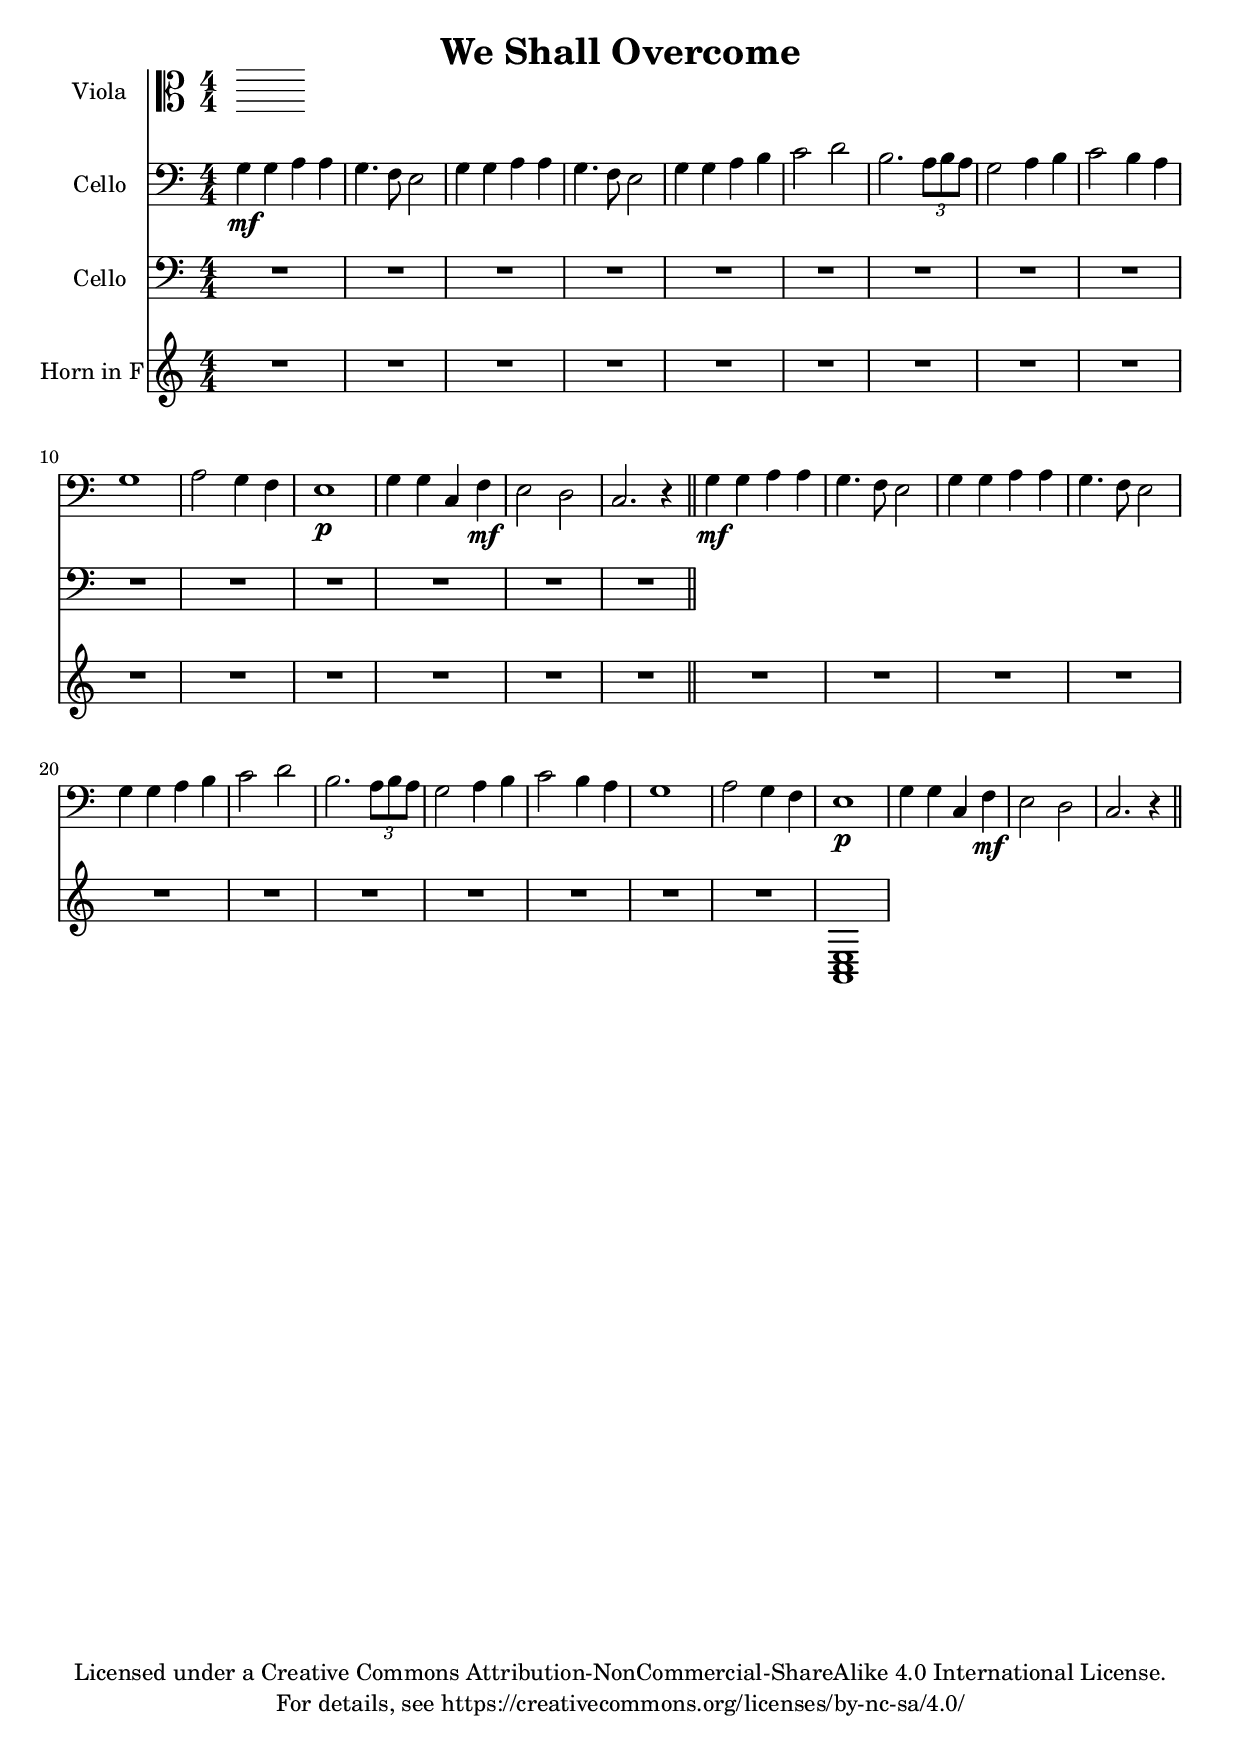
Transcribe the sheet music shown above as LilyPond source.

\version "2.18.2"

\header {
  title = "We Shall Overcome"
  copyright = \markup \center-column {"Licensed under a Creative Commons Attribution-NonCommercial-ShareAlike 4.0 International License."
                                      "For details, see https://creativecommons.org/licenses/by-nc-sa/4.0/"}
}

verse = {
    g4 \mf g4 a4 a4 % solo
    g4. f8 e2
    %ensemble
    <g>4 <g>4 <a>4 <a>4
    g4. f8 e2
    g4 g4 a4 b4
    c2 d2
    b2. \tuplet 3/2 {a8 b a}
    g2 a4 b4
    c2 b4 a4
    g1
    a2 g4 f4
    e1 
    g4 g4 c,4 f4 
    e2 d2
    c2.r4
}

global = {
  \key c \major \numericTimeSignature\time 4/4
}
%try transposing down from g to d
verse = {
    g4 \mf g4 a4 a4 % solo
    g4. f8 e2
    %ensemble
    <g>4 <g>4 <a>4 <a>4
    g4. f8 e2
    g4 g4 a4 b4
    c2 d2
    b2. \tuplet 3/2 {a8 b a}
    g2 a4 b4
    c2 b4 a4
    g1
    a2 g4 f4
    e1 \p
    g4 g4 c,4 f4 \mf
    e2 d2
    c2.r4
}

viola = \relative c' {
    \global

}

cello = \transpose c c'{
  \relative c {
    \global
    \repeat unfold 2 {\verse \bar"||"}
  }
}

celloTwo = \relative c {
  \global
  R1*15
  
  
}
hornF = \relative c' {
   \global
   %\verse
   R1*15
   R1*11
   <a, c e>1
}

violaPart = \new Staff \with {
  instrumentName = "Viola"
  midiInstrument = "viola"
} { \clef alto \viola }

celloPart = \new Staff \with {
  instrumentName = "Cello"
  midiInstrument = "cello"
} { \clef bass \cello }
celloPartTwo = \new Staff \with {
  instrumentName = "Cello"
  midiInstrument = "cello"
} { \clef bass \celloTwo }
hornFPart = \new Staff \with {
  instrumentName = "Horn in F"
  midiInstrument = "french horn"
} \hornF

\score {
  <<
    \violaPart
    \celloPart
    \celloPartTwo
    \hornFPart
  >>
  \layout { }
  \midi {
    \tempo 4=100
  }
}
